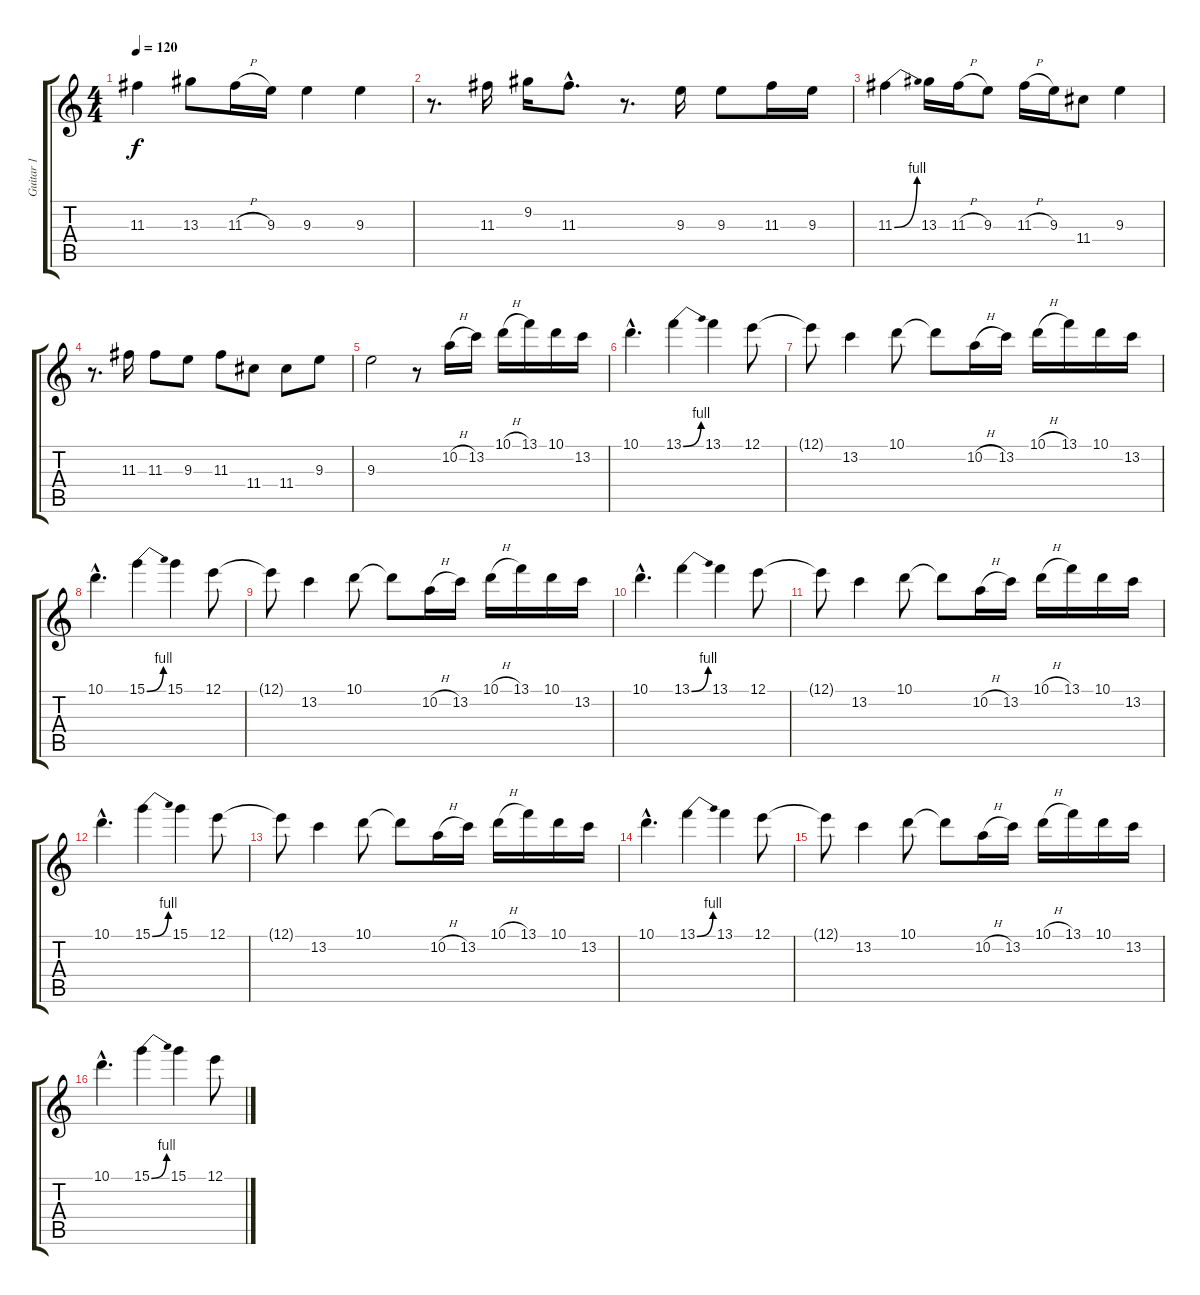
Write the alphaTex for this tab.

\track ("Guitar 1" "Guitar 1") {instrument overdrivenguitar}
\staff {score tabs}
\tuning (E4 B3 G3 D3 A2 E2) {hide}
\ts (4 4)
\tempo 120
\clef g2
\ks c
11.3{t}.4{dy f} 13.3.8 11.3{h}.16 9.3.16 9.3.4 9.3.4 |
r.8{d} 11.3.16 9.2.16 11.3{hac}.8{d} r.8{d} 9.3.16 9.3.8 11.3.16 9.3.16 |
11.3{be (bend 0 0 60 4)}.4 13.3.16 11.3{h}.16 9.3.8 11.3{h}.16 9.3.16 11.4.8 9.3.4 |
r.8{d} 11.3.16 11.3.8 9.3.8 11.3.8 11.4.8 11.4.8 9.3.8 |
9.3.2 r.8 10.2{h}.16 13.2.16 10.1{h}.16 13.1.16 10.1.16 13.2.16 |
10.1{hac}.4{d} 13.1{be (bend 0 0 60 4)}.4 13.1.4 12.1.8 |
12.1{t}.8 13.2.4 10.1.8 10.1{t}.8 10.2{h}.16 13.2.16 10.1{h}.16 13.1.16 10.1.16 13.2.16 |
10.1{hac}.4{d} 15.1{be (bend 0 0 60 4)}.4 15.1.4 12.1.8 |
12.1{t}.8 13.2.4 10.1.8 10.1{t}.8 10.2{h}.16 13.2.16 10.1{h}.16 13.1.16 10.1.16 13.2.16 |
10.1{hac}.4{d} 13.1{be (bend 0 0 60 4)}.4 13.1.4 12.1.8 |
12.1{t}.8 13.2.4 10.1.8 10.1{t}.8 10.2{h}.16 13.2.16 10.1{h}.16 13.1.16 10.1.16 13.2.16 |
10.1{hac}.4{d} 15.1{be (bend 0 0 60 4)}.4 15.1.4 12.1.8 |
12.1{t}.8 13.2.4 10.1.8 10.1{t}.8 10.2{h}.16 13.2.16 10.1{h}.16 13.1.16 10.1.16 13.2.16 |
10.1{hac}.4{d} 13.1{be (bend 0 0 60 4)}.4 13.1.4 12.1.8 |
12.1{t}.8 13.2.4 10.1.8 10.1{t}.8 10.2{h}.16 13.2.16 10.1{h}.16 13.1.16 10.1.16 13.2.16 |
10.1{hac}.4{d} 15.1{be (bend 0 0 60 4)}.4 15.1.4 12.1.8
